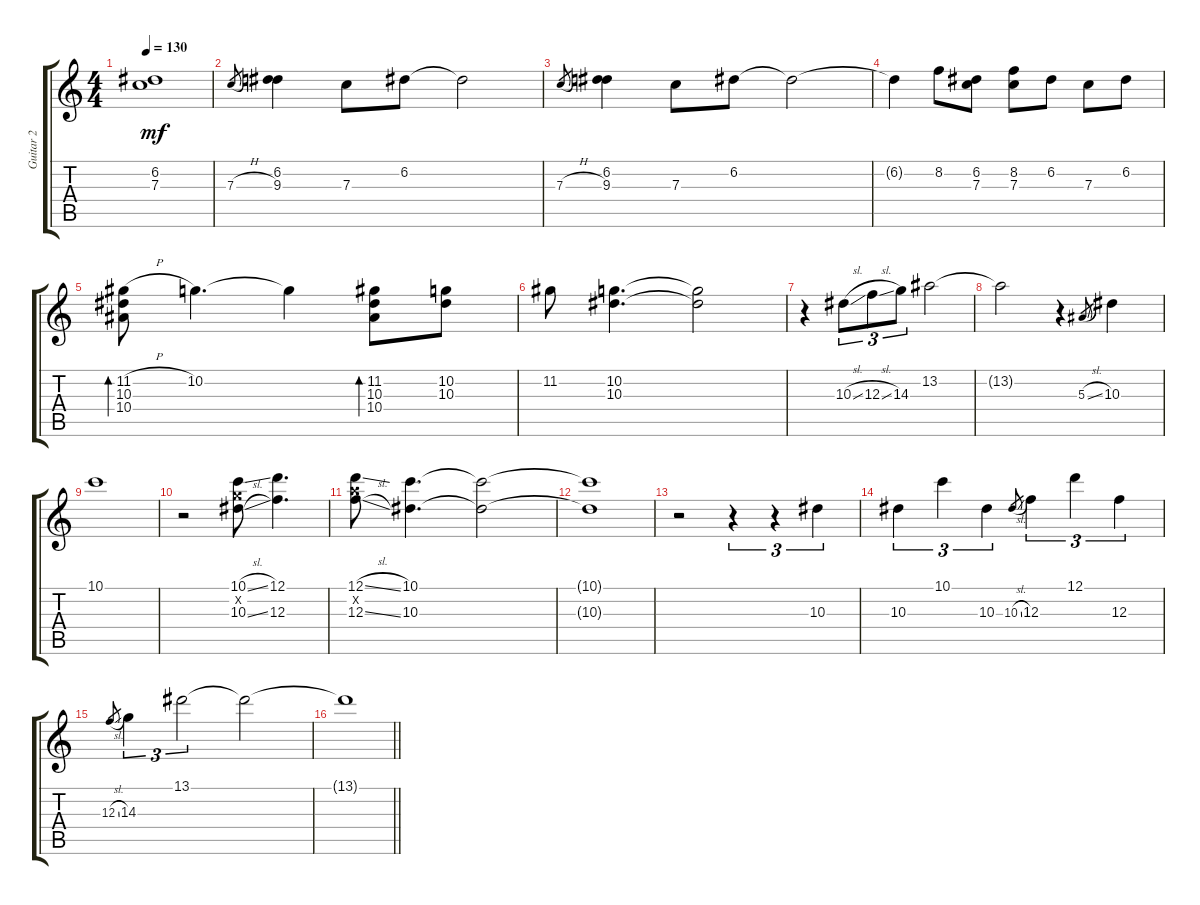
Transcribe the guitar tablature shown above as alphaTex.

\track ("Guitar 2" "Guitar 2") {instrument electricguitarclean}
\staff {score tabs}
\tuning (D4 A3 F3 C3 G2 C2) {hide}
\ts (4 4)
\tempo 130
\clef g2
\ks c
(6.2 7.3).1{dy mf} |
7.3{h}.8{gr} (6.2 9.3).4 7.3.8 6.2.8 6.2{t}.2 |
7.3{h}.8{gr} (6.2 9.3).4 7.3.8 6.2.8 6.2{t}.2 |
6.2{t}.4 8.2.8 (6.2 7.3).8 (8.2 7.3).8 6.2.8 7.3.8 6.2.8 |
(11.2{h} 10.3 10.4).8{bd 480} 10.2.4{d} 10.2{t}.4 (11.2 10.3 10.4).8{bd 480} (10.2 10.3).8 |
11.2.8 (10.2 10.3).4{d} (10.2{t} 10.3{t}).2 |
r.4 10.3{sl}.8{tu (3 2)} 12.3{sl}.8{tu (3 2)} 14.3.8{tu (3 2)} 13.2.2 |
13.2{t}.2 r.4 5.3{sl}.8{gr} 10.3.4 |
10.1.1 |
r.2 (10.1{sl} 10.2{x} 10.3{sl}).8 (12.1 12.3).4{d} |
(12.1{sl} 12.2{x} 12.3{sl}).8 (10.1 10.3).4{d} (10.1{t} 10.3{t}).2 |
(10.1{t} 10.3{t}).1 |
r.2 r.4{tu (3 2)} r.4{tu (3 2)} 10.3.4{tu (3 2)} |
10.3.4{tu (3 2)} 10.1.4{tu (3 2)} 10.3.4{tu (3 2)} 10.3{sl}.8{gr} 12.3.4{tu (3 2)} 12.1.4{tu (3 2)} 12.3.4{tu (3 2)} |
12.3{sl}.8{gr} 14.3.4{tu (3 2)} 13.1.2{tu (3 2)} 13.1{t}.2 |
\barLineRight lightlight
13.1{t}.1
